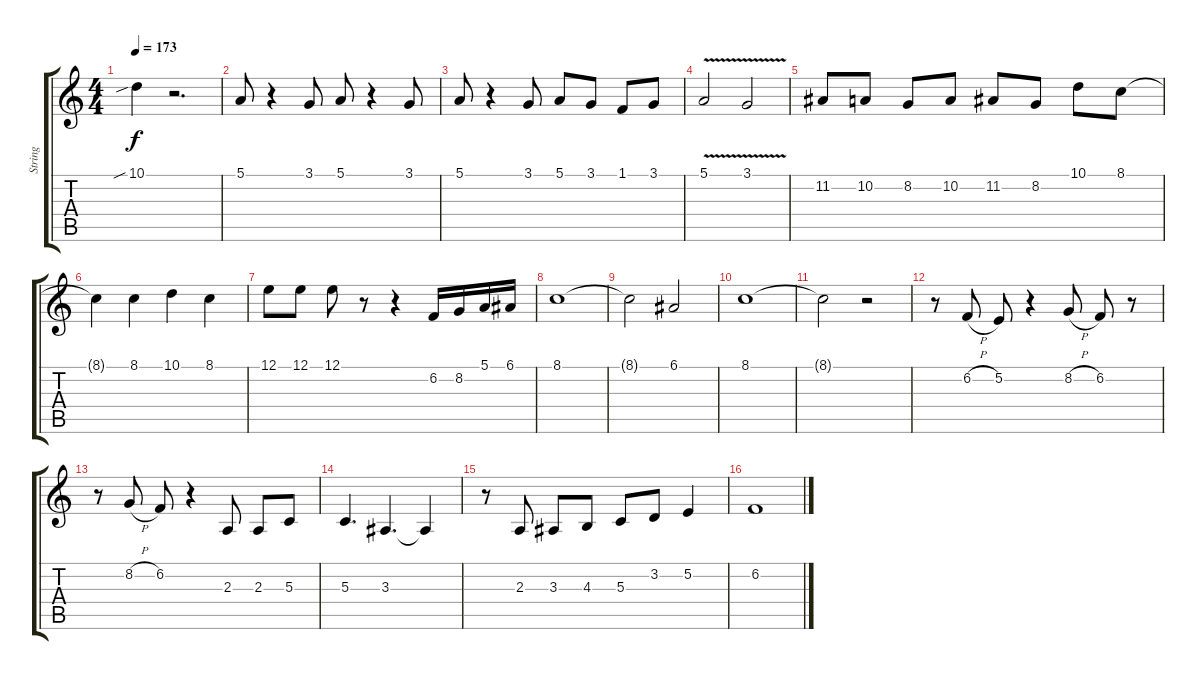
\track ("String" "String") {instrument stringensemble1}
\staff {score tabs}
\tuning (E4 B3 G3 D3 A2 E2) {hide}
\ts (4 4)
\tempo 173
\clef g2
\ks c
10.1{sib}.4{dy f} r.2{d} |
5.1.8 r.4 3.1.8 5.1.8 r.4 3.1.8 |
5.1.8 r.4 3.1.8 5.1.8 3.1.8 1.1.8 3.1.8 |
5.1{v}.2 3.1{v}.2 |
11.2.8 10.2.8 8.2.8 10.2.8 11.2.8 8.2.8 10.1.8 8.1.8 |
8.1{t}.4 8.1.4 10.1.4 8.1.4 |
12.1.8 12.1.8 12.1.8 r.8 r.4 6.2.16 8.2.16 5.1.16 6.1.16 |
8.1.1 |
8.1{t}.2 6.1.2 |
8.1.1 |
8.1{t}.2 r.2 |
r.8 6.2{h}.8 5.2.8 r.4 8.2{h}.8 6.2.8 r.8 |
r.8 8.2{h}.8 6.2.8 r.4 2.3.8 2.3.8 5.3.8 |
5.3.4{d} 3.3.4{d} 3.3{t}.4 |
r.8 2.3.8 3.3.8 4.3.8 5.3.8 3.2.8 5.2.4 |
6.2.1
